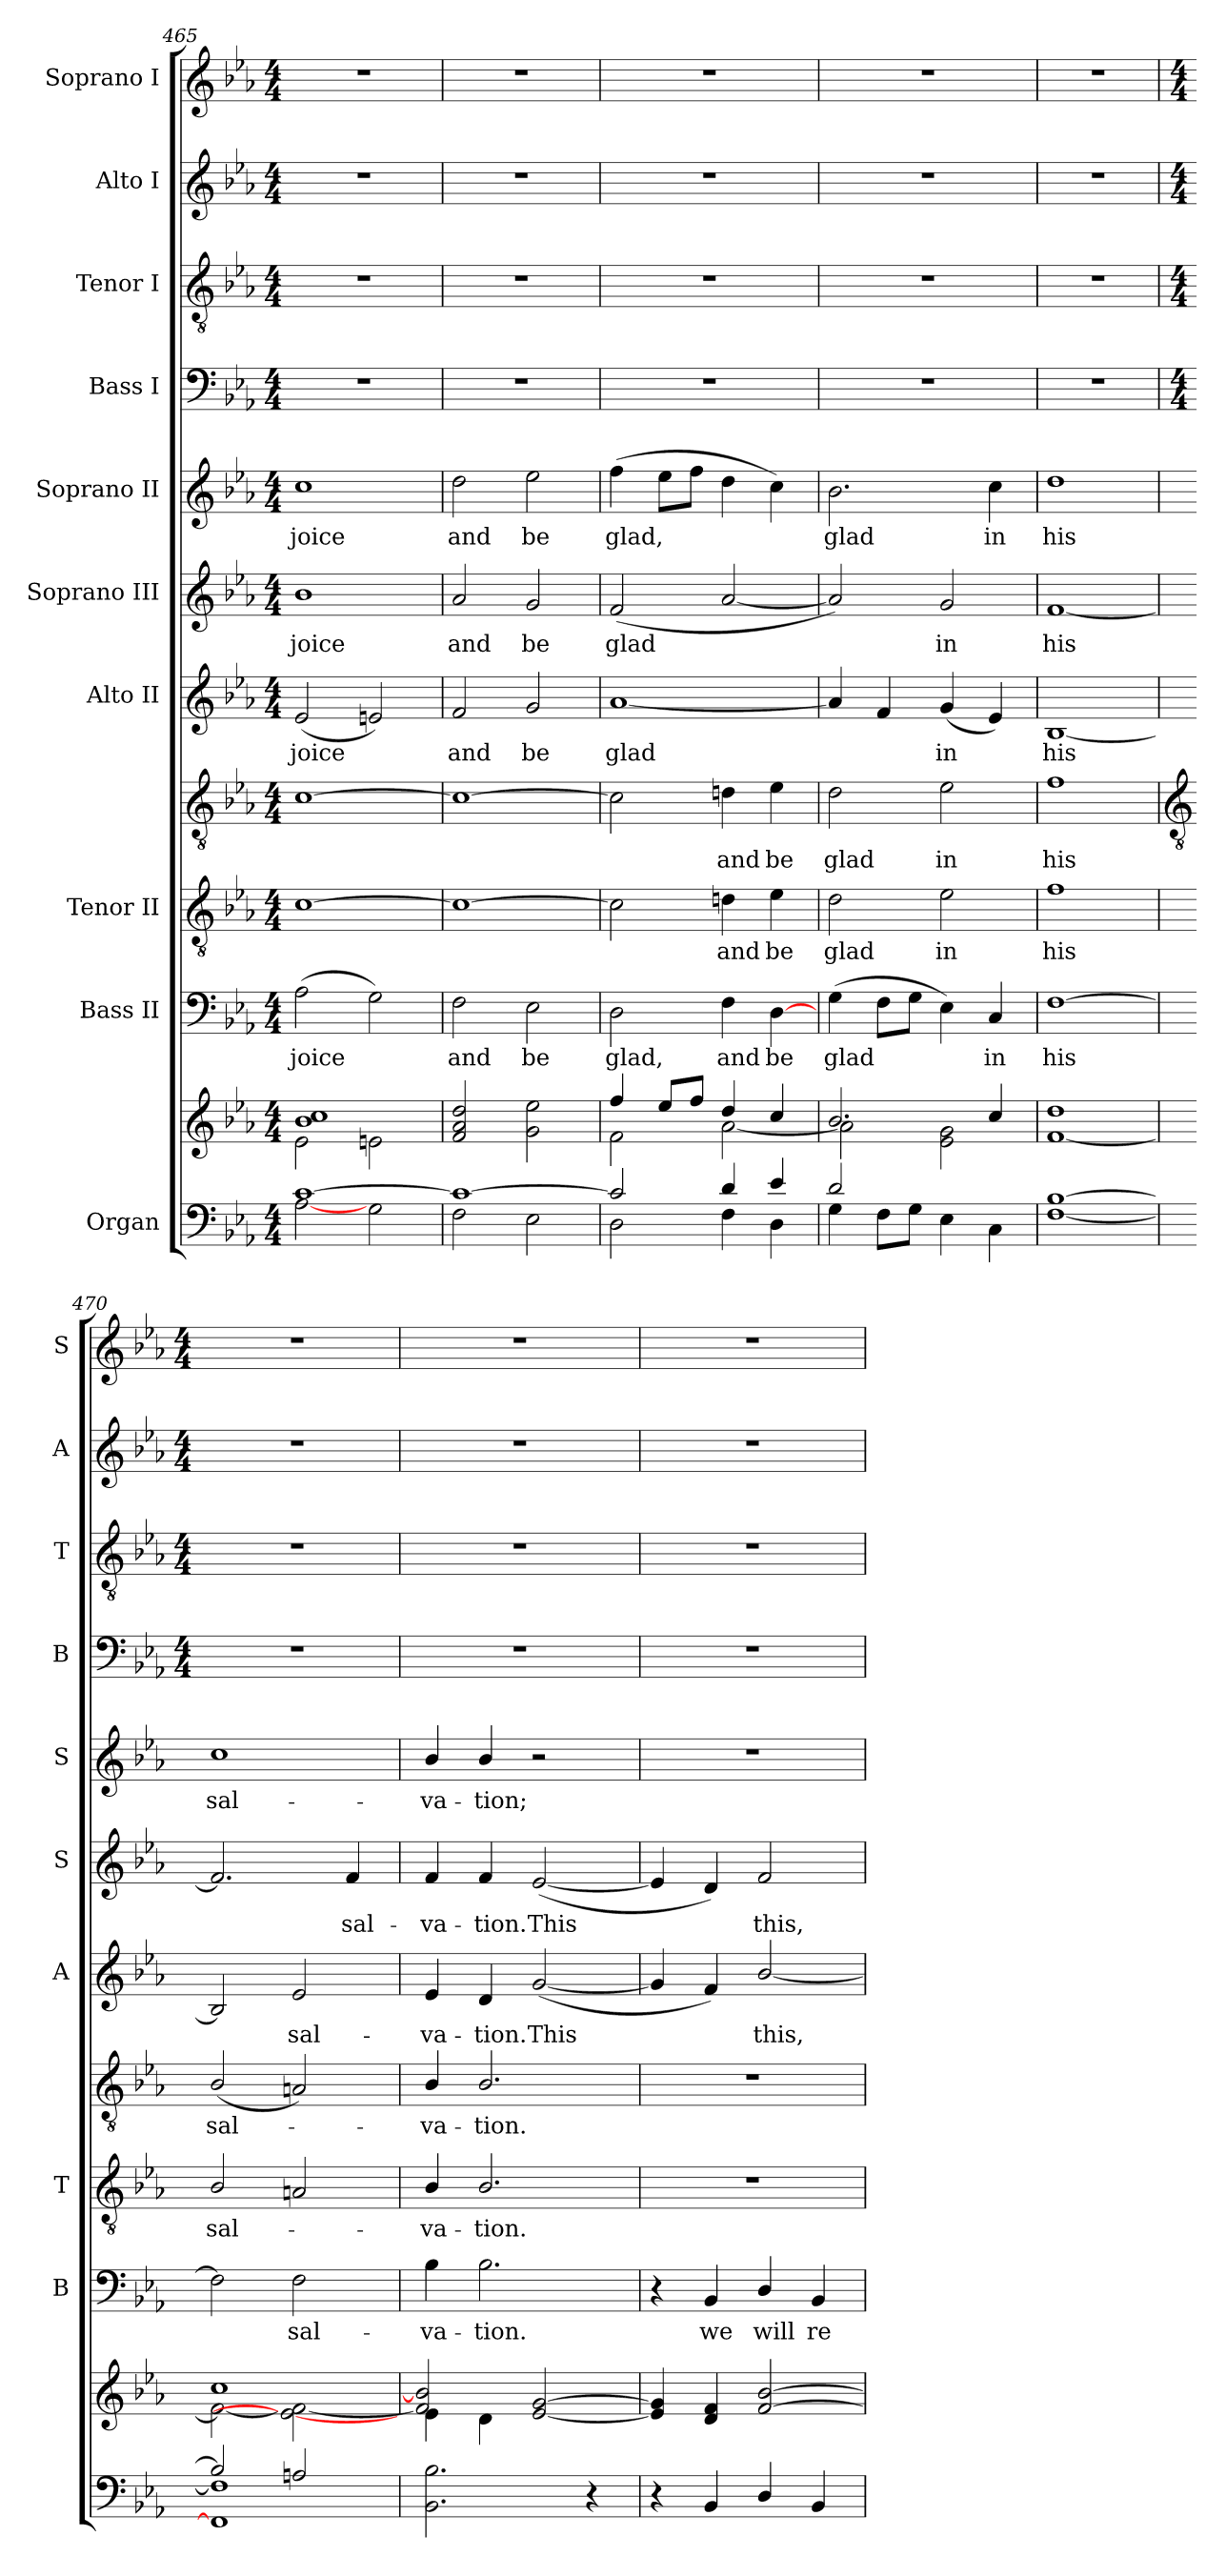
**kern	**kern	**kern	**text	**kern	**text	**kern	**text	**kern	**text	**kern	**text	**kern	**text	**kern	**kern	**kern	**kern
*part10	*part10	*part9	*part9	*part8	*part8	*part8	*part8	*part7	*part7	*part6	*part6	*part5	*part5	*part4	*part3	*part2	*part1
*staff12	*staff11	*staff10	*staff10	*staff9	*staff9	*staff8	*staff8	*staff7	*staff7	*staff6	*staff6	*staff5	*staff5	*staff4	*staff3	*staff2	*staff1
*I"Organ	*	*I"Bass II	*	*I"Tenor II	*	*	*	*I"Alto II	*	*I"Soprano III	*	*I"Soprano II	*	*I"Bass I	*I"Tenor I	*I"Alto I	*I"Soprano I
*	*	*I'B	*	*I'T	*	*	*	*I'A	*	*I'S	*	*I'S	*	*I'B	*I'T	*I'A	*I'S
*clefF4	*clefG2	*clefF4	*	*clefGv2	*	*clefGv2	*	*clefG2	*	*clefG2	*	*clefG2	*	*clefF4	*clefGv2	*clefG2	*clefG2
*k[b-e-a-]	*k[b-e-a-]	*k[b-e-a-]	*	*k[b-e-a-]	*	*k[b-e-a-]	*	*k[b-e-a-]	*	*k[b-e-a-]	*	*k[b-e-a-]	*	*k[b-e-a-]	*k[b-e-a-]	*k[b-e-a-]	*k[b-e-a-]
*E-:	*E-:	*E-:	*	*E-:	*	*E-:	*	*E-:	*	*E-:	*	*E-:	*	*E-:	*E-:	*E-:	*E-:
*M4/4	*M4/4	*M4/4	*	*M4/4	*	*M4/4	*	*M4/4	*	*M4/4	*	*M4/4	*	*M4/4	*M4/4	*M4/4	*M4/4
=465	=465	=465	=465	=465	=465	=465	=465	=465	=465	=465	=465	=465	=465	=465	=465	=465	=465
*^	*^	*	*	*	*	*	*	*	*	*	*	*	*	*	*	*	*
!	!	!	!	!	!LO:LY:b	!	!	!	!	!	!LO:LY:b	!	!LO:LY:b	!	!LO:LY:b	!	!	!	!
[1c	[2A-\	1b-/ 1cc/	2e-\	(>2A-	-joice	[1c	.	[1c	.	(<2e-	-joice	1b-	-joice	1cc	-joice	1r	1r	1r	1r
.	2G\	.	2en\	2G)	.	.	.	.	.	2en)	.	.	.	.	.	.	.	.	.
=466	=466	=466	=466	=466	=466	=466	=466	=466	=466	=466	=466	=466	=466	=466	=466	=466	=466	=466	=466
!	!	!	!	!	!LO:LY:b	!	!	!	!	!	!LO:LY:b	!	!LO:LY:b	!	!LO:LY:b	!	!	!	!
1c_	2F\	2f/ 2a-/ 2dd/	1ryy	2F	and	1c_	.	1c_	.	2f	and	2a-	and	2dd	and	1r	1r	1r	1r
!	!	!	!	!	!LO:LY:b	!	!	!	!	!	!LO:LY:b	!	!LO:LY:b	!	!LO:LY:b	!	!	!	!
.	2E-\	2g\ 2ee-\	.	2E-	be	.	.	.	.	2g	be	2g	be	2ee-	be	.	.	.	.
=467	=467	=467	=467	=467	=467	=467	=467	=467	=467	=467	=467	=467	=467	=467	=467	=467	=467	=467	=467
!	!	!	!	!	!LO:LY:b	!	!	!	!	!	!LO:LY:b	!	!LO:LY:b	!	!LO:LY:b	!	!	!	!
2c]	2D\	4ff/	2f\	2D	glad,	2c]	.	2c]	.	[1a-	glad	(<2f	glad	(>4ff	glad,	1r	1r	1r	1r
.	.	8ee-/L	.	.	.	.	.	.	.	.	.	.	.	8ee-L	.	.	.	.	.
.	.	8ff/J	.	.	.	.	.	.	.	.	.	.	.	8ffJ	.	.	.	.	.
!	!	!	!	!	!LO:LY:b	!	!LO:LY:b	!	!LO:LY:b	!	!	!	!	!	!	!	!	!	!
4d	4F\	4dd/	[2a-\	4F	and	4dn	and	4dn	and	.	.	[2a-	.	4dd	.	.	.	.	.
!	!	!	!	!	!LO:LY:b	!	!LO:LY:b	!	!LO:LY:b	!	!	!	!	!	!	!	!	!	!
4e-	4D\	4cc/	.	[4D	be	4e-	be	4e-	be	.	.	.	.	4cc)	.	.	.	.	.
=468	=468	=468	=468	=468	=468	=468	=468	=468	=468	=468	=468	=468	=468	=468	=468	=468	=468	=468	=468
!	!	!	!	!	!LO:LY:b	!	!LO:LY:b	!	!LO:LY:b	!	!	!	!	!	!LO:LY:b	!	!	!	!
2d/	4G\	2.b-/	2a-\]	(>4G	glad	2d	glad	2d	glad	4a-]	.	2a-])	.	2.b-	glad	1r	1r	1r	1r
.	8F\L	.	.	8FL	.	.	.	.	.	4f	.	.	.	.	.	.	.	.	.
.	8G\J	.	.	8GJ	.	.	.	.	.	.	.	.	.	.	.	.	.	.	.
!	!	!	!	!	!	!	!LO:LY:b	!	!LO:LY:b	!	!LO:LY:b	!	!LO:LY:b	!	!	!	!	!	!
2ryy	4E-\	.	2e-\ 2g\	4E-)	.	2e-	in	2e-	in	(<4g	in	2g	in	.	.	.	.	.	.
!	!	!	!	!	!LO:LY:b	!	!	!	!	!	!	!	!	!	!LO:LY:b	!	!	!	!
.	4C\	4cc/	.	4C	in	.	.	.	.	4e-)	.	.	.	4cc	in	.	.	.	.
=469	=469	=469	=469	=469	=469	=469	=469	=469	=469	=469	=469	=469	=469	=469	=469	=469	=469	=469	=469
!	!	!	!	!	!LO:LY:b	!	!LO:LY:b	!	!LO:LY:b	!	!LO:LY:b	!	!LO:LY:b	!	!LO:LY:b	!	!	!	!
[1B-	[1F\	1dd/	[1f\	[1F	his	1f	his	1f	his	[1B-	his	[1f	his	1dd	his	1r	1r	1r	1r
!!LO:LB:g=z
=470	=470	=470	=470	=470	=470	=470	=470	=470	=470	=470	=470	=470	=470	=470	=470	=470	=470	=470	=470
*	*	*	*	*	*	*	*	*clefGv2	*	*	*	*	*	*	*	*	*	*	*
*	*	*	*	*	*	*	*	*	*	*	*	*	*	*	*	*M4/4	*M4/4	*M4/4	*M4/4
!	!	!	!	!	!	!	!LO:LY:b	!	!LO:LY:b	!	!	!	!	!	!LO:LY:b	!	!	!	!
2B-/]	1FF\] 1F\]	1cc/	2f\_	2F]	.	2B-/	sal-	(<2B-/	sal-	2B-]	.	2.f]	.	1cc	sal-	1r	1r	1r	1r
!	!	!	!	!	!LO:LY:b	!	!	!	!	!	!LO:LY:b	!	!	!	!	!	!	!	!
2An/	.	.	2e-\_ 2f\_	2F	sal-	2An	.	2An)	.	2e-	sal-	.	.	.	.	.	.	.	.
!	!	!	!	!	!	!	!	!	!	!	!	!	!LO:LY:b	!	!	!	!	!	!
.	.	.	.	.	.	.	.	.	.	.	.	4f	sal-	.	.	.	.	.	.
=471	=471	=471	=471	=471	=471	=471	=471	=471	=471	=471	=471	=471	=471	=471	=471	=471	=471	=471	=471
!	!	!	!	!	!LO:LY:b	!	!LO:LY:b	!	!LO:LY:b	!	!LO:LY:b	!	!LO:LY:b	!	!LO:LY:b	!	!	!	!
2.BB-\ 2.B-\	2ryy	4e-\	2f/] 2b-/]	4B-	-va-	4B-/	va-	4B-/	va-	4e-	-va-	4f	-va-	4b-/	-va-	1r	1r	1r	1r
!	!	!	!	!	!LO:LY:b	!	!LO:LY:b	!	!LO:LY:b	!	!LO:LY:b	!	!LO:LY:b	!	!LO:LY:b	!	!	!	!
.	.	4d\	.	2.B-	-tion.	2.B-/	-tion.	2.B-/	-tion.	4d	-tion.	4f	-tion.	4b-/	-tion;	.	.	.	.
!	!	!	!	!	!	!	!	!	!	!	!LO:LY:b	!	!LO:LY:b	!	!	!	!	!	!
.	2ryy	[2e-/ [2g/	2ryy	.	.	.	.	.	.	(<[2g	This	(<[2e-	This	2r	.	.	.	.	.
4r	.	.	.	.	.	.	.	.	.	.	.	.	.	.	.	.	.	.	.
=472	=472	=472	=472	=472	=472	=472	=472	=472	=472	=472	=472	=472	=472	=472	=472	=472	=472	=472	=472
4r	2ryy	4e-/] 4g/]	1ryy	4r	.	1r	.	1r	.	4g]	.	4e-]	.	1r	.	1r	1r	1r	1r
!	!	!	!	!	!LO:LY:b	!	!	!	!	!	!	!	!	!	!	!	!	!	!
4BB-/	.	4d/ 4f/	.	4BB-	we	.	.	.	.	4f)	.	4d)	.	.	.	.	.	.	.
!	!	!	!	!	!LO:LY:b	!	!	!	!	!	!LO:LY:b	!	!LO:LY:b	!	!	!	!	!	!
4D/	2ryy	[2f/ [2b-/	.	4D/	will	.	.	.	.	[2b-/	this,	2f	this,	.	.	.	.	.	.
!	!	!	!	!	!LO:LY:b	!	!	!	!	!	!	!	!	!	!	!	!	!	!
4BB-/	.	.	.	4BB-	re-	.	.	.	.	.	.	.	.	.	.	.	.	.	.
*v	*v	*	*	*	*	*	*	*	*	*	*	*	*	*	*	*	*	*	*
*	*v	*v	*	*	*	*	*	*	*	*	*	*	*	*	*	*	*	*
=	=	=	=	=	=	=	=	=	=	=	=	=	=	=	=	=	=
*-	*-	*-	*-	*-	*-	*-	*-	*-	*-	*-	*-	*-	*-	*-	*-	*-	*-
